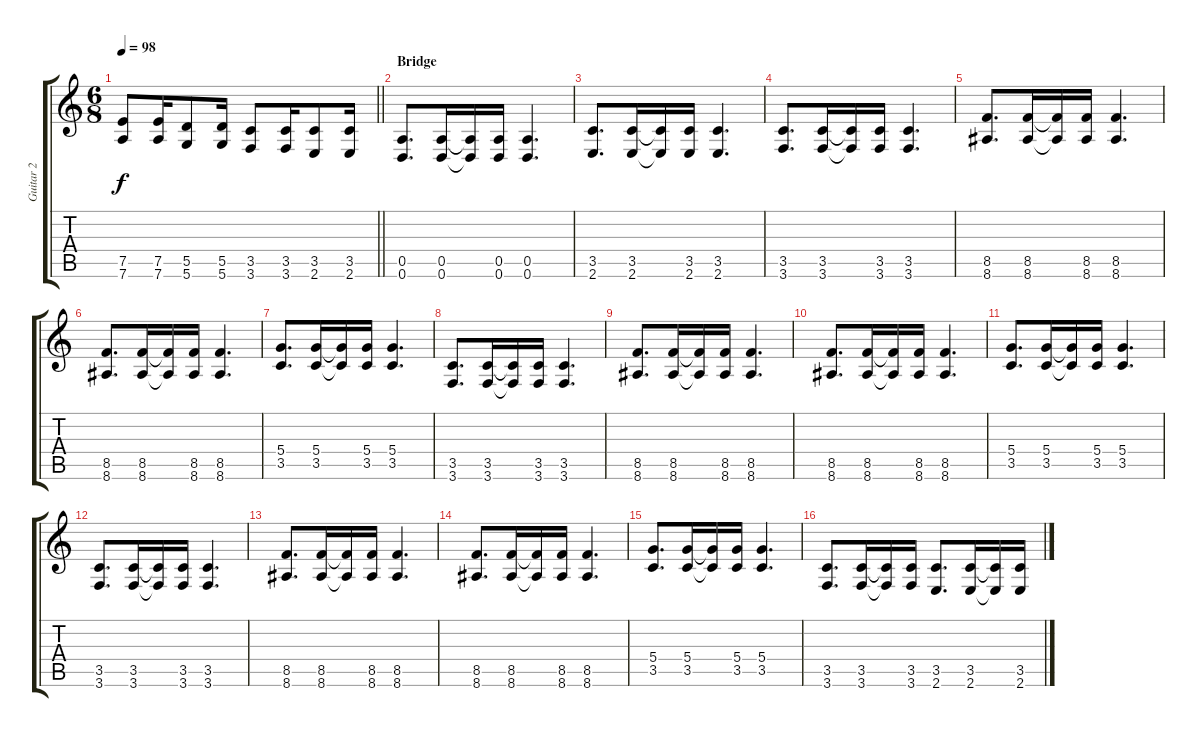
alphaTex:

\track ("Guitar 2" "Guitar 2") {instrument distortionguitar}
\staff {score tabs}
\tuning (E4 B3 G3 D3 A2 D2) {hide}
\ts (6 8)
\tempo 98
\clef g2
\barLineRight lightlight
\ks c
(7.5 7.6).8{dy f} (7.5 7.6).16 (5.5 5.6).8 (5.5 5.6).16 (3.5 3.6).8 (3.5 3.6).16 (3.5 2.6).8 (3.5 2.6).16 |
\section ("" "Bridge")
(0.5 0.6).8{d} (0.5 0.6).16 (0.5{t} 0.6{t}).16 (0.5 0.6).16 (0.5 0.6).4{d} |
(3.5 2.6).8{d} (3.5 2.6).16 (3.5{t} 2.6{t}).16 (3.5 2.6).16 (3.5 2.6).4{d} |
(3.5 3.6).8{d} (3.5 3.6).16 (3.5{t} 3.6{t}).16 (3.5 3.6).16 (3.5 3.6).4{d} |
(8.5 8.6).8{d} (8.5 8.6).16 (8.5{t} 8.6{t}).16 (8.5 8.6).16 (8.5 8.6).4{d} |
(8.5 8.6).8{d} (8.5 8.6).16 (8.5{t} 8.6{t}).16 (8.5 8.6).16 (8.5 8.6).4{d} |
(5.4 3.5).8{d} (5.4 3.5).16 (5.4{t} 3.5{t}).16 (5.4 3.5).16 (5.4 3.5).4{d} |
(3.5 3.6).8{d} (3.5 3.6).16 (3.5{t} 3.6{t}).16 (3.5 3.6).16 (3.5 3.6).4{d} |
(8.5 8.6).8{d} (8.5 8.6).16 (8.5{t} 8.6{t}).16 (8.5 8.6).16 (8.5 8.6).4{d} |
(8.5 8.6).8{d} (8.5 8.6).16 (8.5{t} 8.6{t}).16 (8.5 8.6).16 (8.5 8.6).4{d} |
(5.4 3.5).8{d} (5.4 3.5).16 (5.4{t} 3.5{t}).16 (5.4 3.5).16 (5.4 3.5).4{d} |
(3.5 3.6).8{d} (3.5 3.6).16 (3.5{t} 3.6{t}).16 (3.5 3.6).16 (3.5 3.6).4{d} |
(8.5 8.6).8{d} (8.5 8.6).16 (8.5{t} 8.6{t}).16 (8.5 8.6).16 (8.5 8.6).4{d} |
(8.5 8.6).8{d} (8.5 8.6).16 (8.5{t} 8.6{t}).16 (8.5 8.6).16 (8.5 8.6).4{d} |
(5.4 3.5).8{d} (5.4 3.5).16 (5.4{t} 3.5{t}).16 (5.4 3.5).16 (5.4 3.5).4{d} |
(3.5 3.6).8{d} (3.5 3.6).16 (3.5{t} 3.6{t}).16 (3.5 3.6).16 (3.5 2.6).8{d} (3.5 2.6).16 (3.5{t} 2.6{t}).16 (3.5 2.6).16
